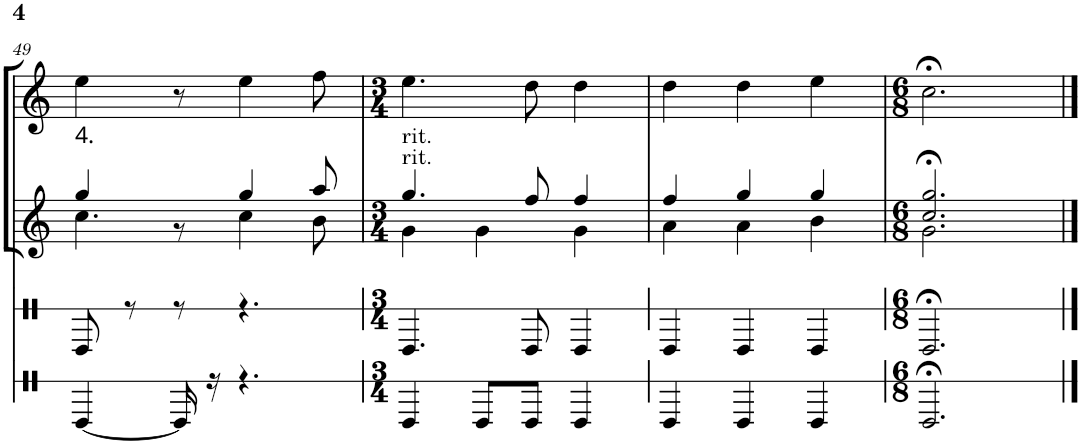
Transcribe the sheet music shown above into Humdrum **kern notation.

**kern	**kern	**kern	**kern
*part4	*part3	*part2	*part1
*staff4	*staff3	*staff2	*staff1
*I"Timbal Fondo	*I"Timbal	*I"Tarota	*I"Gralla
!!LO:PB:g=z
*clefX	*clefX	*clefG2	*clefG2
*k[]	*k[]	*k[]	*k[]
*M6/8	*M6/8	*M6/8	*M6/8
=49	=49	=49	=49
*	*	*^	*
!	!	!	!	!LO:TX:b:t=4.
[4e/	8e/	4.cc\	4gg/	4ee\
.	8r	.	.	.
16e/]	8r	.	8r	8r
16r	.	.	.	.
4.r	4.r	4cc\	4gg/	4ee\
.	.	8b\	8aa/	8ff\
=50	=50	=50	=50	=50
*M3/4	*M3/4	*M3/4	*	*M3/4
!	!	!	!	!LO:TX:b:t=rit.
!	!	!	!	!LO:TX:b:t=rit.
4e/	4.e/	4g\	4.gg/	4.ee\
8e/L	.	4g\	.	.
8e/J	8e/	.	8ff/	8dd\
4e/	4e/	4g\	4ff/	4dd\
=51	=51	=51	=51	=51
4e/	4e/	4a\	4ff/	4dd\
4e/	4e/	4a\	4gg/	4dd\
4e/	4e/	4b\	4gg/	4ee\
=52	=52	=52	=52	=52
*M6/8	*M6/8	*M6/8	*	*M6/8
2.e;</	2.e;</	2.g;<\	2.cc/ 2.gg/	2.cc;<\
*	*	*v	*v	*
==	==	==	==
*-	*-	*-	*-
